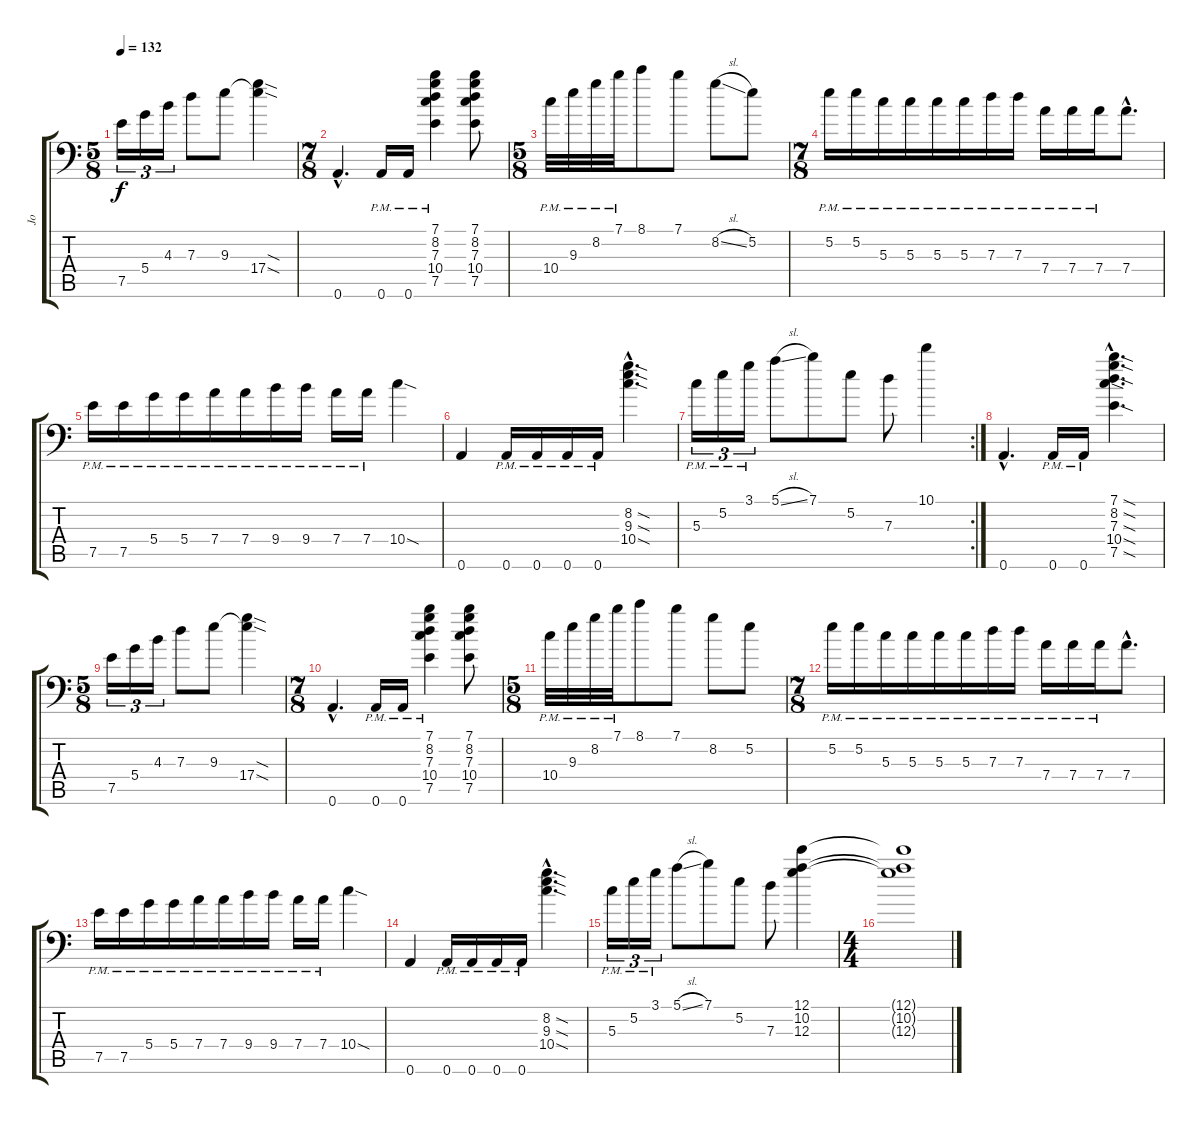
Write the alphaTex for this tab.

\track ("Jo" "Jo") {instrument distortionguitar}
\staff {score tabs}
\tuning (E4 B3 G3 D3 A2 A1) {hide}
\ts (5 8)
\tempo 132
\clef f4
\ks c
7.5.16{tu (3 2) dy f} 5.4.16{tu (3 2)} 4.3.16{tu (3 2)} 7.3.8 9.3.8 (9.3{sod t} 17.4{sod}).4 |
\ts (7 8)
0.6{hac}.4{d} 0.6{pm}.16 0.6{pm}.16 (7.1{pm} 8.2{pm} 7.3{pm} 10.4{pm} 7.5{pm}).4 (7.1 8.2 7.3 10.4 7.5).8 |
\ts (5 8)
10.4{pm}.32 9.3{pm}.32 8.2{pm}.32 7.1{pm}.32 8.1.8 7.1.8 8.2{sl}.8 5.2.8 |
\ts (7 8)
5.2{pm}.16 5.2{pm}.16 5.3{pm}.16 5.3{pm}.16 5.3{pm}.16 5.3{pm}.16 7.3{pm}.16 7.3{pm}.16 7.4{pm}.16 7.4{pm}.16 7.4{pm}.16 7.4{hac}.8{d} |
7.5{pm}.16 7.5{pm}.16 5.4{pm}.16 5.4{pm}.16 7.4{pm}.16 7.4{pm}.16 9.4{pm}.16 9.4{pm}.16 7.4{pm}.16 7.4{pm}.16 10.4{sod}.4 |
0.6.4 0.6{pm}.16 0.6{pm}.16 0.6{pm}.16 0.6{pm}.16 (8.2{sod hac} 9.3{sod hac} 10.4{sod hac}).4{d} |
\rc 2
5.3{pm}.16{tu (3 2)} 5.2{pm}.16{tu (3 2)} 3.1{pm}.16{tu (3 2)} 5.1{sl}.8 7.1.8 5.2.8 7.3.8 10.1.4 |
0.6{hac}.4{d} 0.6{pm}.16 0.6{pm}.16 (7.1{sod hac} 8.2{sod hac} 7.3{sod hac} 10.4{sod hac} 7.5{sod hac}).4{d} |
\ts (5 8)
7.5.16{tu (3 2)} 5.4.16{tu (3 2)} 4.3.16{tu (3 2)} 7.3.8 9.3.8 (9.3{sod t} 17.4{sod}).4 |
\ts (7 8)
0.6{hac}.4{d} 0.6{pm}.16 0.6{pm}.16 (7.1{pm} 8.2{pm} 7.3{pm} 10.4{pm} 7.5{pm}).4 (7.1 8.2 7.3 10.4 7.5).8 |
\ts (5 8)
10.4{pm}.32 9.3{pm}.32 8.2{pm}.32 7.1{pm}.32 8.1.8 7.1.8 8.2.8 5.2.8 |
\ts (7 8)
5.2{pm}.16 5.2{pm}.16 5.3{pm}.16 5.3{pm}.16 5.3{pm}.16 5.3{pm}.16 7.3{pm}.16 7.3{pm}.16 7.4{pm}.16 7.4{pm}.16 7.4{pm}.16 7.4{hac}.8{d} |
7.5{pm}.16 7.5{pm}.16 5.4{pm}.16 5.4{pm}.16 7.4{pm}.16 7.4{pm}.16 9.4{pm}.16 9.4{pm}.16 7.4{pm}.16 7.4{pm}.16 10.4{sod}.4 |
0.6.4 0.6{pm}.16 0.6{pm}.16 0.6{pm}.16 0.6{pm}.16 (8.2{sod hac} 9.3{sod hac} 10.4{sod hac}).4{d} |
5.3{pm}.16{tu (3 2)} 5.2{pm}.16{tu (3 2)} 3.1{pm}.16{tu (3 2)} 5.1{sl}.8 7.1.8 5.2.8 7.3.8 (12.1 10.2 12.3).4 |
\ts (4 4)
(12.1{t} 10.2{t} 12.3{t}).1
